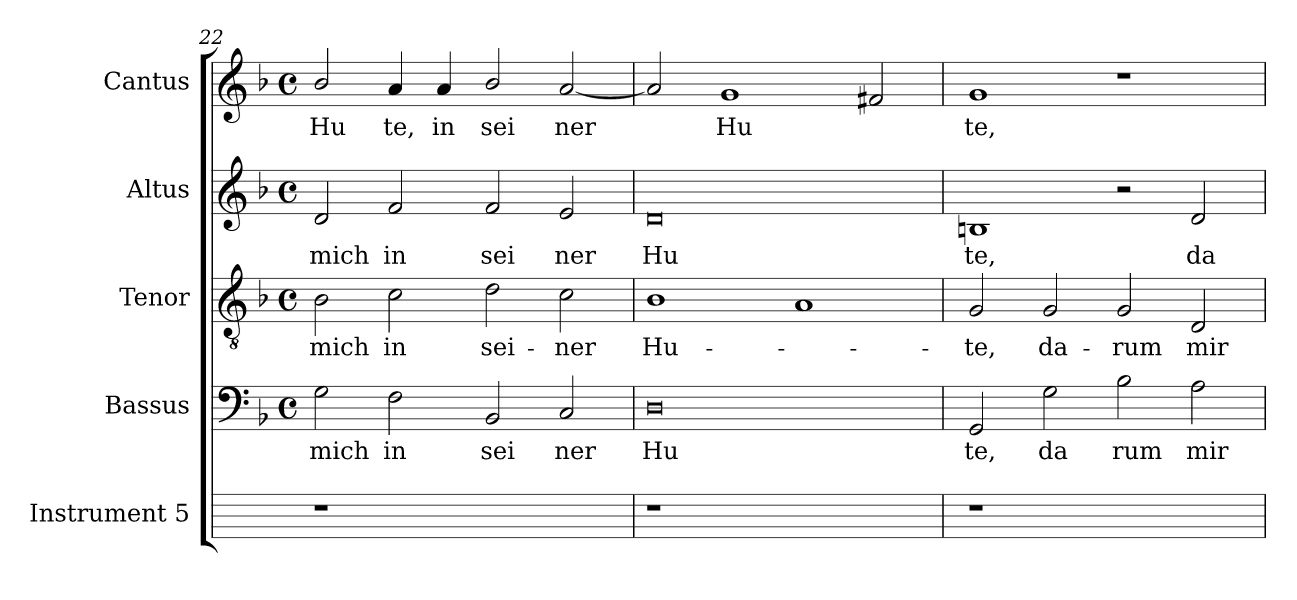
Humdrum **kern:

**kern	**kern	**text	**kern	**text	**kern	**text	**kern	**text
*part5	*part4	*part4	*part3	*part3	*part2	*part2	*part1	*part1
*staff5	*staff4	*staff4	*staff3	*staff3	*staff2	*staff2	*staff1	*staff1
*I"Instrument 5	*I"Bassus	*	*I"Tenor	*	*I"Altus	*	*I"Cantus	*
*	*clefF4	*	*clefGv2	*	*clefG2	*	*clefG2	*
*	*k[b-]	*	*k[b-]	*	*k[b-]	*	*k[b-]	*
*	*F:	*	*F:	*	*F:	*	*F:	*
*	*M4/4	*	*M4/4	*	*M4/4	*	*M4/4	*
*	*met(c)	*	*met(c)	*	*met(c)	*	*met(c)	*
=22	=22	=22	=22	=22	=22	=22	=22	=22
!	!	!LO:LY:b:cj	!	!LO:LY:b:cj	!	!LO:LY:b:cj	!	!LO:LY:b:cj
1r	2G\	mich	2B-\	mich	2d/	mich	2b-/	Hu
!	!	!LO:LY:b:cj	!	!LO:LY:b:cj	!	!LO:LY:b:cj	!	!LO:LY:b:cj
.	2F\	in	2c\	in	2f/	in	4a/	te,
!	!	!	!	!	!	!	!	!LO:LY:b:cj
.	.	.	.	.	.	.	4a/	in
!	!	!LO:LY:b:cj	!	!LO:LY:b:cj	!	!LO:LY:b:cj	!	!LO:LY:b:cj
1ryy	2BB-/	sei	2d\	sei-	2f/	sei	2b-/	sei
!	!	!LO:LY:b:cj	!	!LO:LY:b:cj	!	!LO:LY:b:cj	!	!LO:LY:b
.	2C/	ner	2c\	-ner	2e/	ner	[<2a/	ner
=23	=23	=23	=23	=23	=23	=23	=23	=23
!	!	!LO:LY:b:cj	!	!LO:LY:b:cj	!	!LO:LY:b:cj	!	!
1r	0D	Hu	1B-	Hu-	0d	Hu	2a/]	.
!	!	!	!	!	!	!	!	!LO:LY:b:cj
.	.	.	.	.	.	.	1g	Hu
1ryy	.	.	1A	.	.	.	.	.
.	.	.	.	.	.	.	2f#X/	.
=24	=24	=24	=24	=24	=24	=24	=24	=24
!	!	!LO:LY:b:cj	!	!LO:LY:b:cj	!	!LO:LY:b:cj	!	!LO:LY:b:cj
1r	2GG/	te,	2G/	-te,	1Bn	te,	1g	te,
!	!	!LO:LY:b:cj	!	!LO:LY:b:cj	!	!	!	!
.	2G\	da	2G/	da-	.	.	.	.
!	!	!LO:LY:b:cj	!	!LO:LY:b:cj	!	!	!	!
1ryy	2B-\	rum	2G/	-rum	2r	.	1r	.
!	!	!LO:LY:b:cj	!	!LO:LY:b:cj	!	!LO:LY:b:cj	!	!
.	2A\	mir	2D/	mir	2d/	da	.	.
=	=	=	=	=	=	=	=	=
*-	*-	*-	*-	*-	*-	*-	*-	*-
